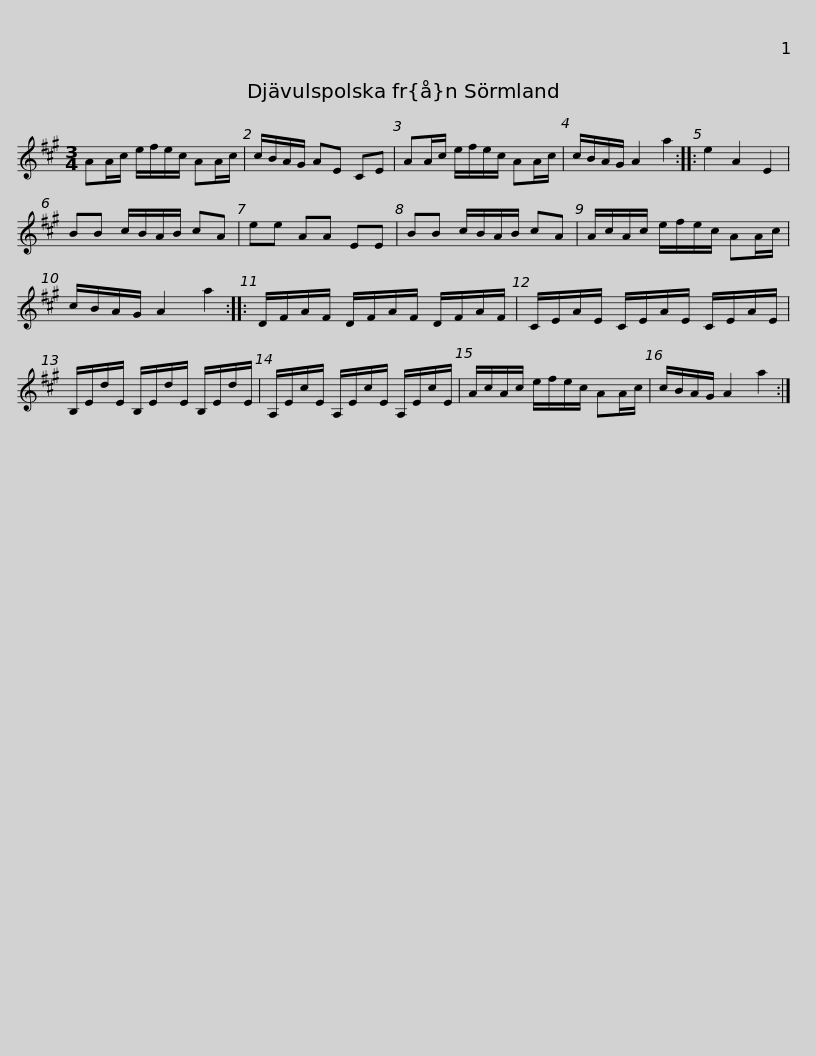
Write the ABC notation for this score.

X:1
L:1/8
M:3/4
I:linebreak $
K:A
V:1 treble
V:1
 AA/c/ e/f/e/c/ AA/c/ | c/B/A/G/ AE CE | AA/c/ e/f/e/c/ AA/c/ | c/B/A/G/ A2 a2 :: e2 A2 E2 | %5
 BB c/B/A/B/ cA |$ ee AA EE | BB c/B/A/B/ cA | A/c/A/c/ e/f/e/c/ AA/c/ | c/B/A/G/ A2 a2 :: %10
 D/F/A/F/ D/F/A/F/ D/F/A/F/ |$ C/E/A/E/ C/E/A/E/ C/E/A/E/ | B,/E/d/E/ B,/E/d/E/ B,/E/d/E/ | A,/E/c/E/ A,/E/c/E/ A,/E/c/E/ | A/c/A/c/ e/f/e/c/ AA/c/ |$ %15
 c/B/A/G/ A2 a2 :| %16
